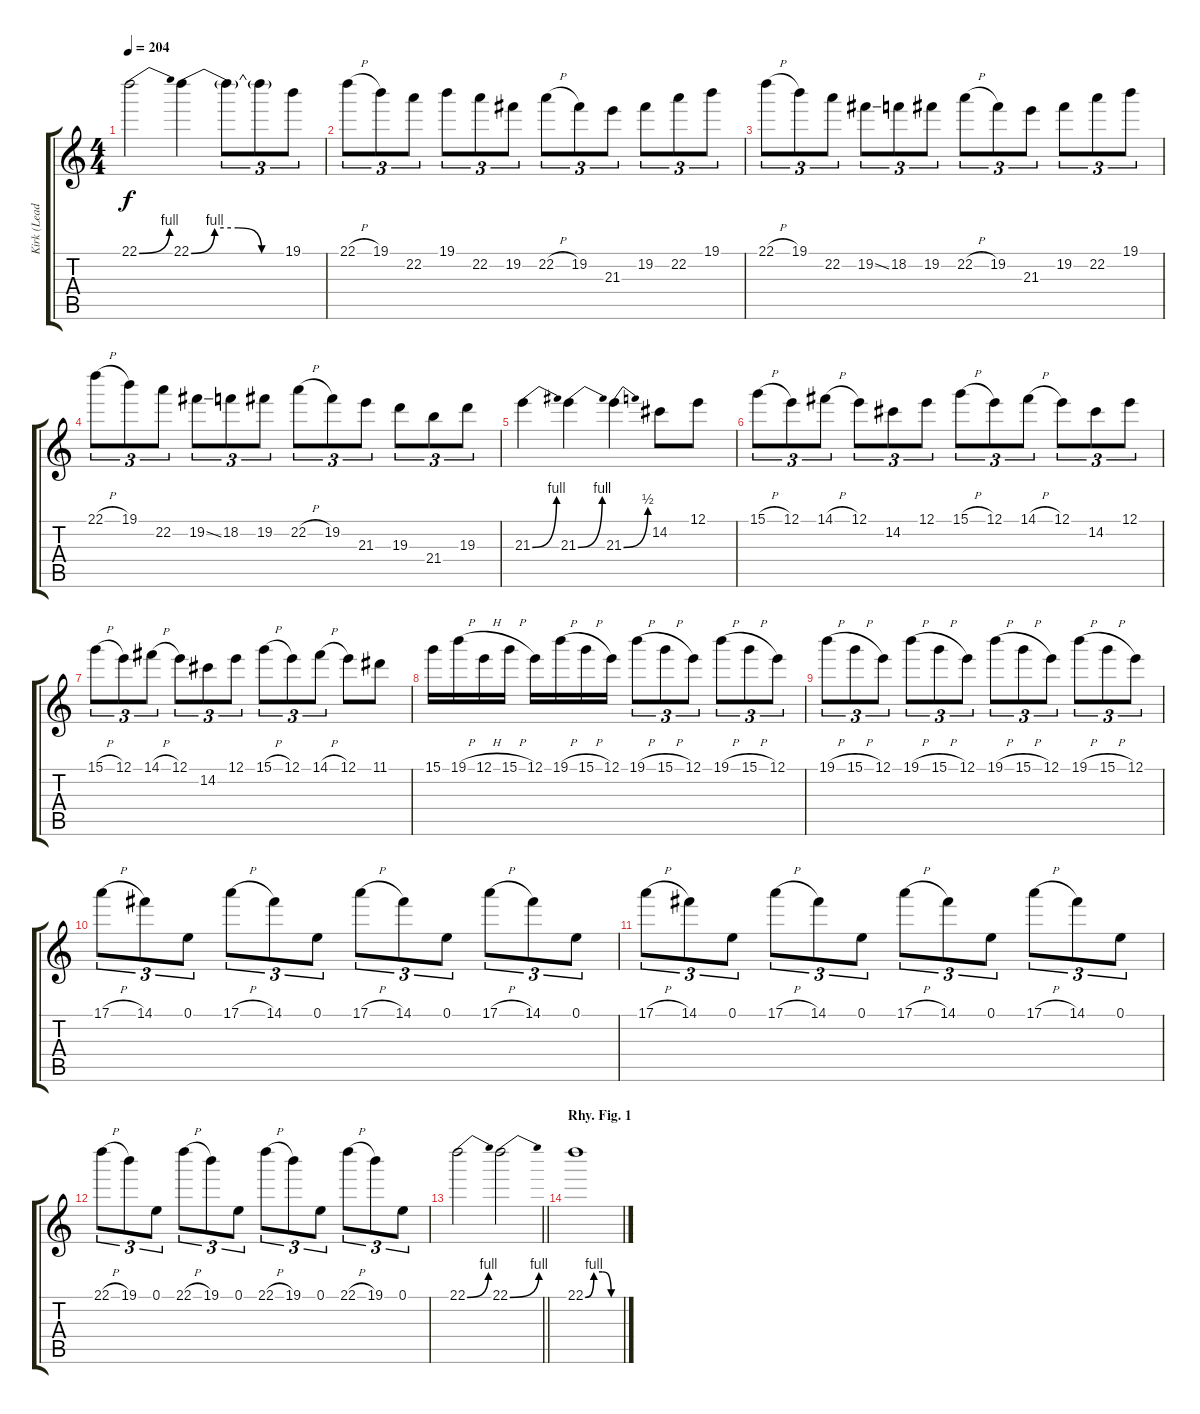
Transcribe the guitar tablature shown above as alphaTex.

\track ("Kirk (Lead 1)" "Kirk (Lead") {instrument overdrivenguitar}
\staff {score tabs}
\tuning (E4 B3 G3 D3 A2 E2) {hide}
\ts (4 4)
\tempo 204
\clef g2
\ks c
22.1{be (bend 0 0 60 4)}.2{dy f} 22.1{be (custom 0 0 15 4 30 4 45 0 60 0)}.4 22.1{t}.8{tu (3 2)} 22.1{t}.8{tu (3 2)} 19.1.8{tu (3 2)} |
22.1{h}.8{tu (3 2)} 19.1.8{tu (3 2)} 22.2.8{tu (3 2)} 19.1.8{tu (3 2)} 22.2.8{tu (3 2)} 19.2.8{tu (3 2)} 22.2{h}.8{tu (3 2)} 19.2.8{tu (3 2)} 21.3.8{tu (3 2)} 19.2.8{tu (3 2)} 22.2.8{tu (3 2)} 19.1.8{tu (3 2)} |
22.1{h}.8{tu (3 2)} 19.1.8{tu (3 2)} 22.2.8{tu (3 2)} 19.2{ss}.8{tu (3 2)} 18.2.8{tu (3 2)} 19.2.8{tu (3 2)} 22.2{h}.8{tu (3 2)} 19.2.8{tu (3 2)} 21.3.8{tu (3 2)} 19.2.8{tu (3 2)} 22.2.8{tu (3 2)} 19.1.8{tu (3 2)} |
22.1{h}.8{tu (3 2)} 19.1.8{tu (3 2)} 22.2.8{tu (3 2)} 19.2{ss}.8{tu (3 2)} 18.2.8{tu (3 2)} 19.2.8{tu (3 2)} 22.2{h}.8{tu (3 2)} 19.2.8{tu (3 2)} 21.3.8{tu (3 2)} 19.3.8{tu (3 2)} 21.4.8{tu (3 2)} 19.3.8{tu (3 2)} |
21.3{be (bend 0 0 60 4)}.4 21.3{be (bend 0 0 60 4)}.4 21.3{be (bend 0 0 60 2)}.4 14.2.8 12.1.8 |
15.1{h}.8{tu (3 2)} 12.1.8{tu (3 2)} 14.1{h}.8{tu (3 2)} 12.1.8{tu (3 2)} 14.2.8{tu (3 2)} 12.1.8{tu (3 2)} 15.1{h}.8{tu (3 2)} 12.1.8{tu (3 2)} 14.1{h}.8{tu (3 2)} 12.1.8{tu (3 2)} 14.2.8{tu (3 2)} 12.1.8{tu (3 2)} |
15.1{h}.8{tu (3 2)} 12.1.8{tu (3 2)} 14.1{h}.8{tu (3 2)} 12.1.8{tu (3 2)} 14.2.8{tu (3 2)} 12.1.8{tu (3 2)} 15.1{h}.8{tu (3 2)} 12.1.8{tu (3 2)} 14.1{h}.8{tu (3 2)} 12.1.8 11.1.8 |
15.1.16 19.1{h}.16 12.1{h}.16 15.1{h}.16 12.1.16 19.1{h}.16 15.1{h}.16 12.1.16 19.1{h}.8{tu (3 2)} 15.1{h}.8{tu (3 2)} 12.1.8{tu (3 2)} 19.1{h}.8{tu (3 2)} 15.1{h}.8{tu (3 2)} 12.1.8{tu (3 2)} |
19.1{h}.8{tu (3 2)} 15.1{h}.8{tu (3 2)} 12.1.8{tu (3 2)} 19.1{h}.8{tu (3 2)} 15.1{h}.8{tu (3 2)} 12.1.8{tu (3 2)} 19.1{h}.8{tu (3 2)} 15.1{h}.8{tu (3 2)} 12.1.8{tu (3 2)} 19.1{h}.8{tu (3 2)} 15.1{h}.8{tu (3 2)} 12.1.8{tu (3 2)} |
17.1{h}.8{tu (3 2)} 14.1.8{tu (3 2)} 0.1.8{tu (3 2)} 17.1{h}.8{tu (3 2)} 14.1.8{tu (3 2)} 0.1.8{tu (3 2)} 17.1{h}.8{tu (3 2)} 14.1.8{tu (3 2)} 0.1.8{tu (3 2)} 17.1{h}.8{tu (3 2)} 14.1.8{tu (3 2)} 0.1.8{tu (3 2)} |
17.1{h}.8{tu (3 2)} 14.1.8{tu (3 2)} 0.1.8{tu (3 2)} 17.1{h}.8{tu (3 2)} 14.1.8{tu (3 2)} 0.1.8{tu (3 2)} 17.1{h}.8{tu (3 2)} 14.1.8{tu (3 2)} 0.1.8{tu (3 2)} 17.1{h}.8{tu (3 2)} 14.1.8{tu (3 2)} 0.1.8{tu (3 2)} |
22.1{h}.8{tu (3 2)} 19.1.8{tu (3 2)} 0.1.8{tu (3 2)} 22.1{h}.8{tu (3 2)} 19.1.8{tu (3 2)} 0.1.8{tu (3 2)} 22.1{h}.8{tu (3 2)} 19.1.8{tu (3 2)} 0.1.8{tu (3 2)} 22.1{h}.8{tu (3 2)} 19.1.8{tu (3 2)} 0.1.8{tu (3 2)} |
\barLineRight lightlight
22.1{be (bend 0 0 60 4)}.2 22.1{be (bend 0 0 60 4)}.2 |
\section ("" "Rhy. Fig. 1")
22.1{be (custom 0 0 15 4 30 4 45 0 60 0)}.1
